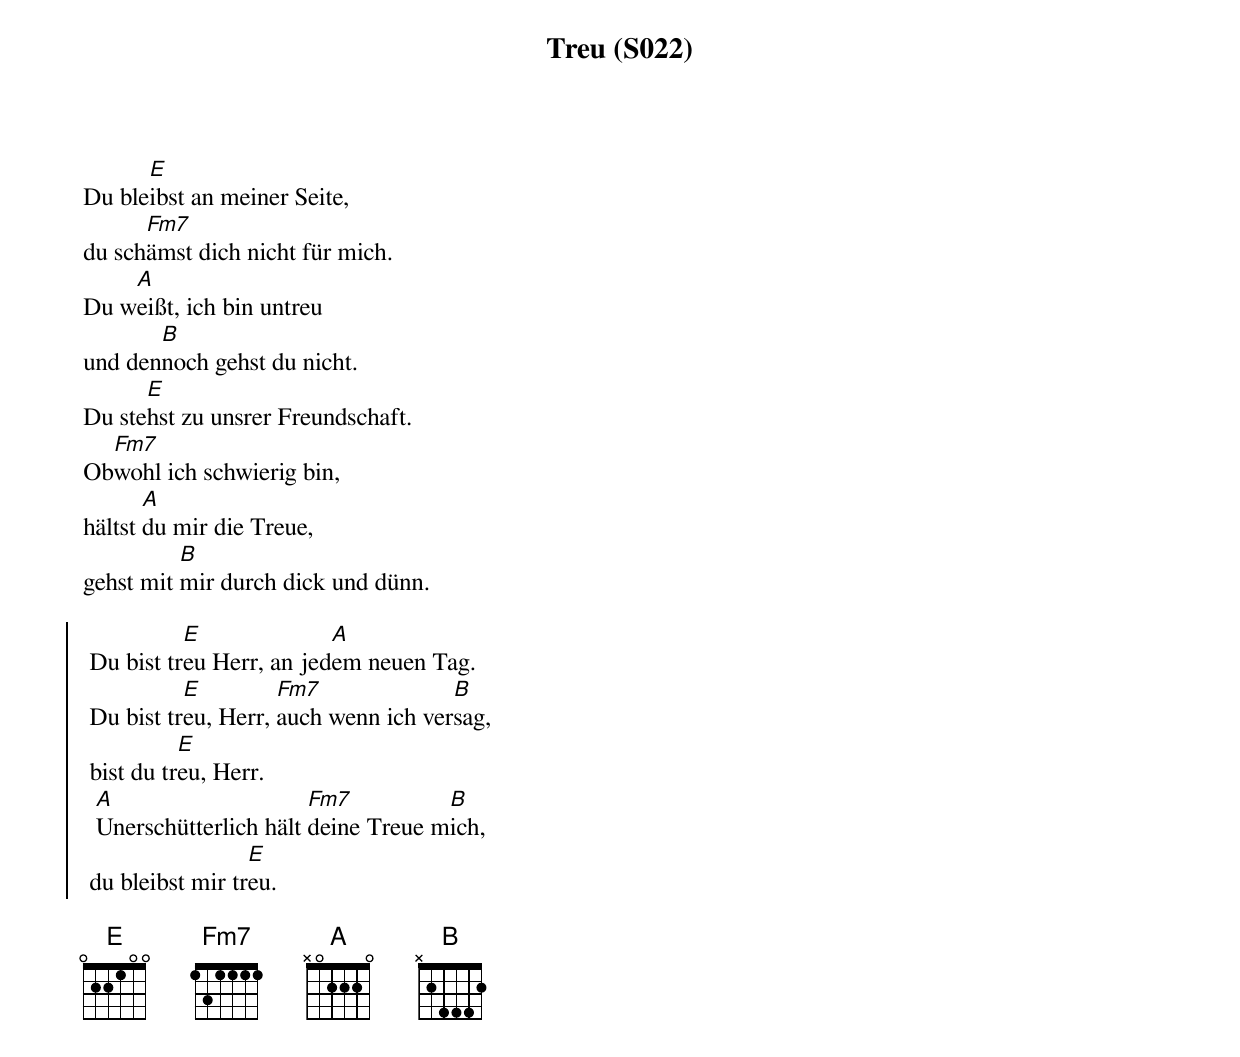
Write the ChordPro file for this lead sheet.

{title: Treu (S022)}
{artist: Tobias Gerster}

Du ble[E]ibst an meiner Seite,
du sch[Fm7]ämst dich nicht für mich.
Du w[A]eißt, ich bin untreu
und den[B]noch gehst du nicht.
Du ste[E]hst zu unsrer Freundschaft.
Ob[Fm7]wohl ich schwierig bin,
hältst [A]du mir die Treue,
gehst mit [B]mir durch dick und dünn.

{soc}
 Du bist tr[E]eu Herr, an jed[A]em neuen Tag.
 Du bist tr[E]eu, Herr, [Fm7]auch wenn ich ver[B]sag,
 bist du tr[E]eu, Herr.
  [A]Unerschütterlich hält [Fm7]deine Treue m[B]ich,
 du bleibst mir tr[E]eu.
 {eoc}

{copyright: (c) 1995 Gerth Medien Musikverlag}
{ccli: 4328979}
